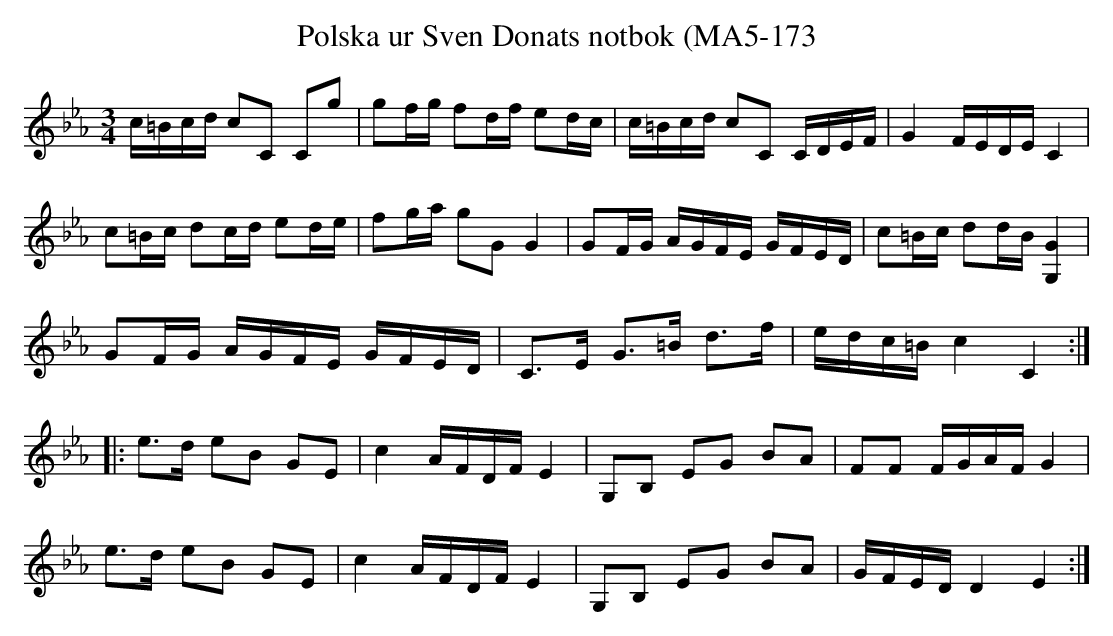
X:1
T:Polska ur Sven Donats notbok (MA5-173
M:3/4
L:1/16
K:Cm
c=Bcd c2C2 C2g2|g2fg f2df e2dc|c=Bcd c2C2 CDEF|G4 FEDE C4|
c2=Bc d2cd e2de|f2ga g2G2 G4|G2FG AGFE GFED|c2=Bc d2dB [G4G,4]|
G2FG AGFE GFED|C3E G3=B d3f|edc=B c4 C4:|
|:
K:Eb
e3d e2B2 G2E2|c4 AFDF E4|G,2B,2 E2G2 B2A2|F2F2 FGAF G4|
e3d e2B2 G2E2|c4 AFDF E4|G,2B,2 E2G2 B2A2|GFED D4 E4:|
